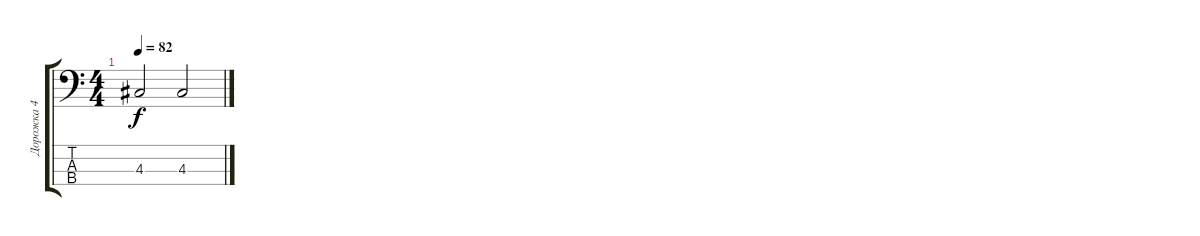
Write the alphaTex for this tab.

\track ("Дорожка 4" "Дорожка 4") {instrument electricbasspick}
\staff {score tabs}
\tuning (G2 D2 A1 E1) {hide}
\ts (4 4)
\tempo 82
\clef f4
\ks c
4.3.2{dy f} 4.3.2
